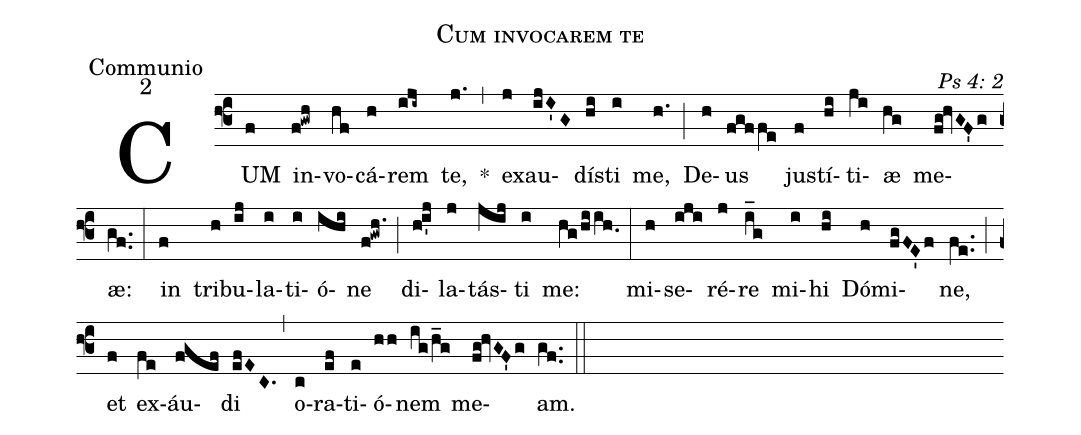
name: Cum invocarem te;
office-part: Communio;
mode: 2;
commentary: Ps 4: 2;
%%
(f3) CUM(f) in(f!gwh)vo(hf)cá(h)rem(iji~) te,(j.) *(,) ex(j)au(ijI'G)dís(hi)ti(i) me,(h.) (;) De(h)us(fgffe) jus(f)tí(hi)ti(ji)æ(hg) me(fg!hvGF'g)æ:(gf..) (:)
in(f) tri(h)bu(ij)la(i)ti(i)ó(ihi)ne(f!gwh.) (;) di(h!i'j)la(j)tás(jij)ti(i) me:(hg/hiih.0) (:)
mi(h)se(iji)ré(j)re(i_g) mi(i)hi(hi) Dó(h)mi(fgFE'f)ne,(fe..) (;) et(f) ex(fe)áu(fgef)di(efEC.) (,) o(c)ra(ef)ti(e)ó(hh)nem(ig/h_g) me(fg!hvGF'g)am.(gf..) (::)
